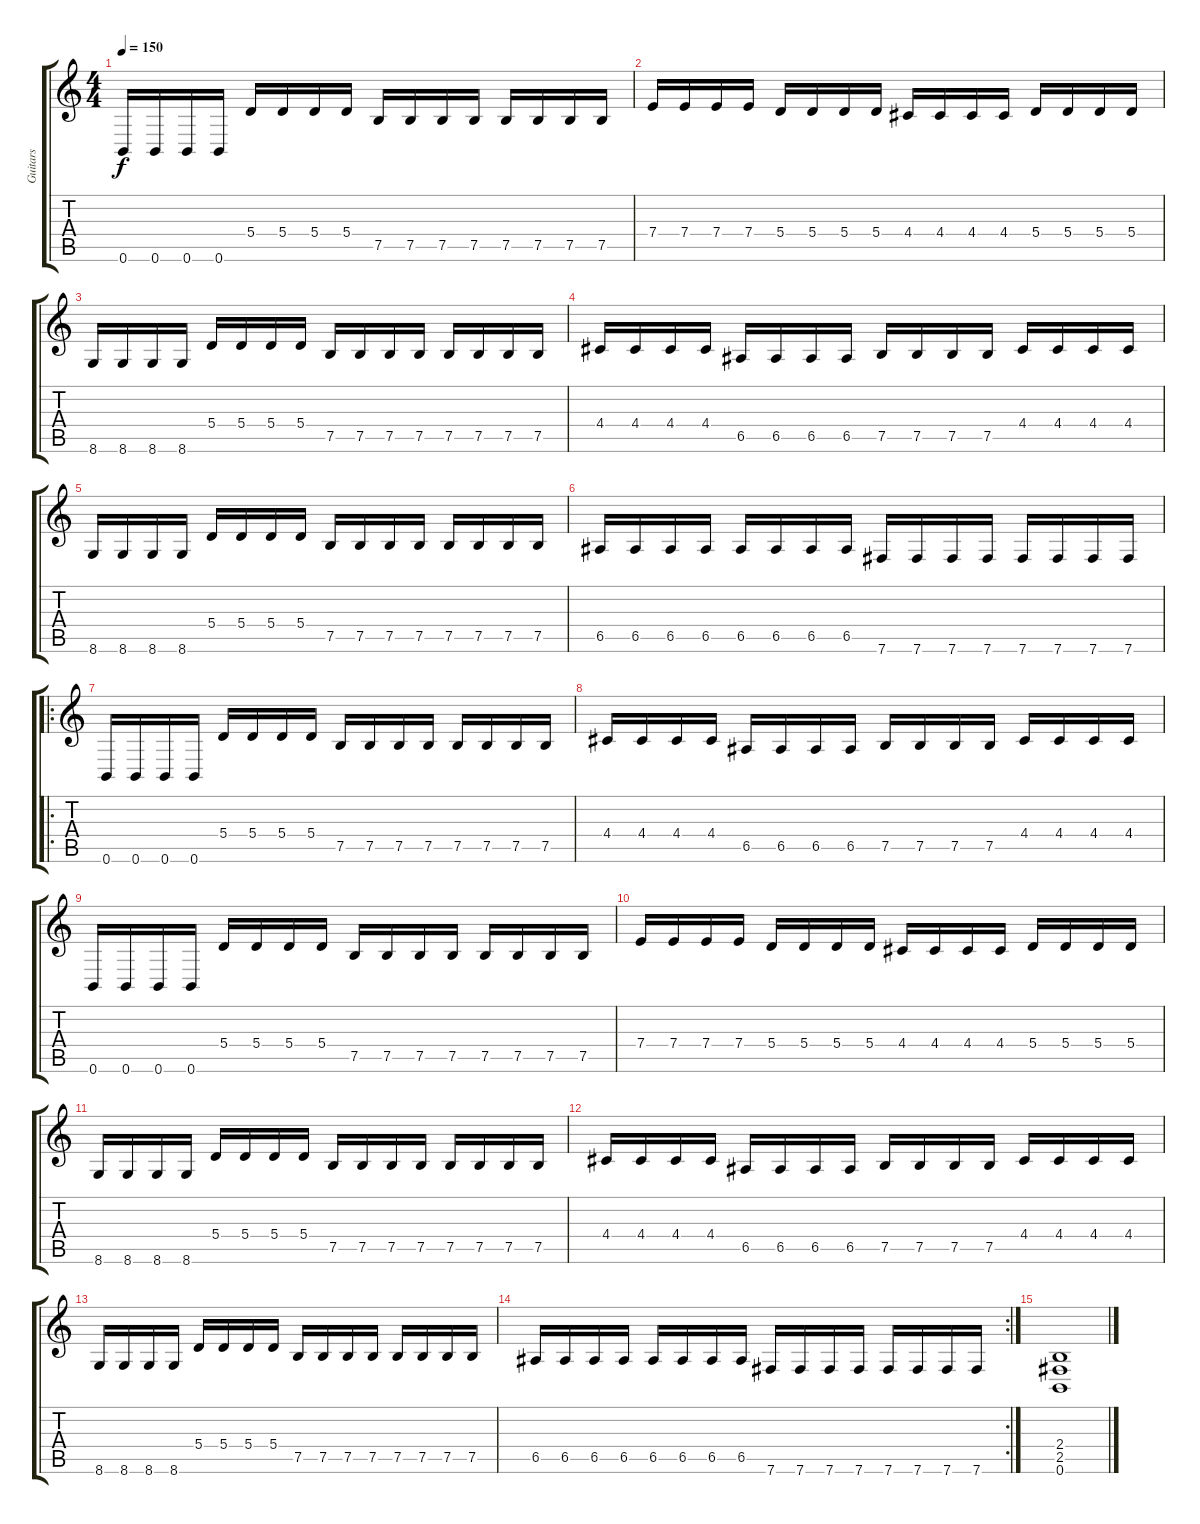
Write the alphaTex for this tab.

\track ("Guitars " "Guitars ") {instrument overdrivenguitar}
\staff {score tabs}
\tuning (B3 Gb3 D3 A2 E2 B1) {hide}
\ts (4 4)
\tempo 150
\clef g2
\ks c
0.6.16{dy f} 0.6.16 0.6.16 0.6.16 5.4.16 5.4.16 5.4.16 5.4.16 7.5.16 7.5.16 7.5.16 7.5.16 7.5.16 7.5.16 7.5.16 7.5.16 |
7.4.16 7.4.16 7.4.16 7.4.16 5.4.16 5.4.16 5.4.16 5.4.16 4.4.16 4.4.16 4.4.16 4.4.16 5.4.16 5.4.16 5.4.16 5.4.16 |
8.6.16 8.6.16 8.6.16 8.6.16 5.4.16 5.4.16 5.4.16 5.4.16 7.5.16 7.5.16 7.5.16 7.5.16 7.5.16 7.5.16 7.5.16 7.5.16 |
4.4.16 4.4.16 4.4.16 4.4.16 6.5.16 6.5.16 6.5.16 6.5.16 7.5.16 7.5.16 7.5.16 7.5.16 4.4.16 4.4.16 4.4.16 4.4.16 |
8.6.16 8.6.16 8.6.16 8.6.16 5.4.16 5.4.16 5.4.16 5.4.16 7.5.16 7.5.16 7.5.16 7.5.16 7.5.16 7.5.16 7.5.16 7.5.16 |
6.5.16 6.5.16 6.5.16 6.5.16 6.5.16 6.5.16 6.5.16 6.5.16 7.6.16 7.6.16 7.6.16 7.6.16 7.6.16 7.6.16 7.6.16 7.6.16 |
\ro
0.6.16 0.6.16 0.6.16 0.6.16 5.4.16 5.4.16 5.4.16 5.4.16 7.5.16 7.5.16 7.5.16 7.5.16 7.5.16 7.5.16 7.5.16 7.5.16 |
4.4.16 4.4.16 4.4.16 4.4.16 6.5.16 6.5.16 6.5.16 6.5.16 7.5.16 7.5.16 7.5.16 7.5.16 4.4.16 4.4.16 4.4.16 4.4.16 |
0.6.16 0.6.16 0.6.16 0.6.16 5.4.16 5.4.16 5.4.16 5.4.16 7.5.16 7.5.16 7.5.16 7.5.16 7.5.16 7.5.16 7.5.16 7.5.16 |
7.4.16 7.4.16 7.4.16 7.4.16 5.4.16 5.4.16 5.4.16 5.4.16 4.4.16 4.4.16 4.4.16 4.4.16 5.4.16 5.4.16 5.4.16 5.4.16 |
8.6.16 8.6.16 8.6.16 8.6.16 5.4.16 5.4.16 5.4.16 5.4.16 7.5.16 7.5.16 7.5.16 7.5.16 7.5.16 7.5.16 7.5.16 7.5.16 |
4.4.16 4.4.16 4.4.16 4.4.16 6.5.16 6.5.16 6.5.16 6.5.16 7.5.16 7.5.16 7.5.16 7.5.16 4.4.16 4.4.16 4.4.16 4.4.16 |
8.6.16 8.6.16 8.6.16 8.6.16 5.4.16 5.4.16 5.4.16 5.4.16 7.5.16 7.5.16 7.5.16 7.5.16 7.5.16 7.5.16 7.5.16 7.5.16 |
\rc 2
6.5.16 6.5.16 6.5.16 6.5.16 6.5.16 6.5.16 6.5.16 6.5.16 7.6.16 7.6.16 7.6.16 7.6.16 7.6.16 7.6.16 7.6.16 7.6.16 |
(2.4 2.5 0.6).1
